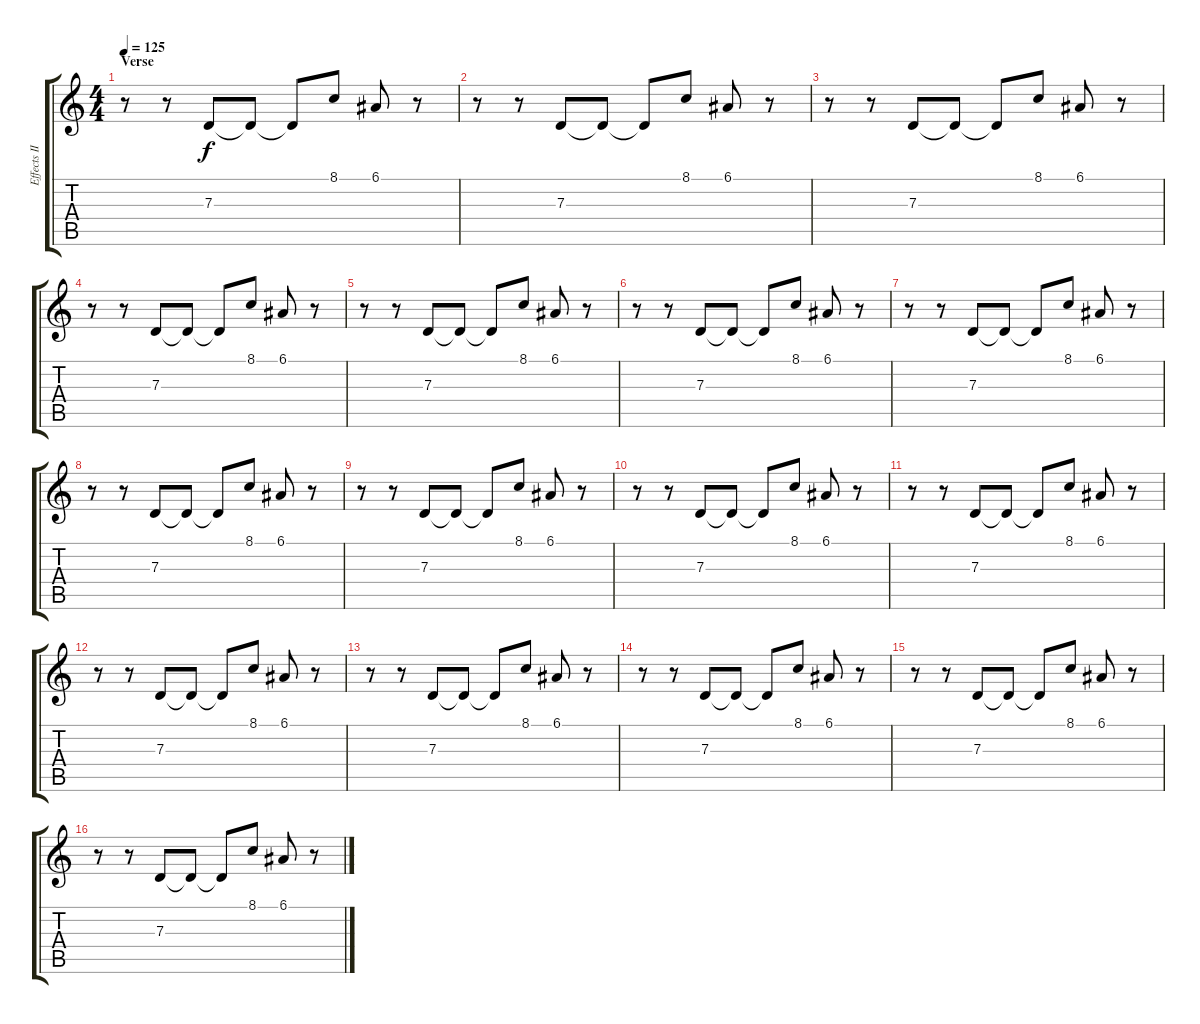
\track ("Effects II" "Effects II") {instrument pad5bowed}
\staff {score tabs}
\tuning (E4 B3 G3 D3 A2 E2) {hide}
\ts (4 4)
\section ("" "Verse")
\tempo 125
\clef g2
\ks c
r.8{dy f} r.8 7.3.8 7.3{t}.8 7.3{t}.8 8.1.8 6.1.8 r.8 |
r.8 r.8 7.3.8 7.3{t}.8 7.3{t}.8 8.1.8 6.1.8 r.8 |
r.8 r.8 7.3.8 7.3{t}.8 7.3{t}.8 8.1.8 6.1.8 r.8 |
r.8 r.8 7.3.8 7.3{t}.8 7.3{t}.8 8.1.8 6.1.8 r.8 |
r.8 r.8 7.3.8 7.3{t}.8 7.3{t}.8 8.1.8 6.1.8 r.8 |
r.8 r.8 7.3.8 7.3{t}.8 7.3{t}.8 8.1.8 6.1.8 r.8 |
r.8 r.8 7.3.8 7.3{t}.8 7.3{t}.8 8.1.8 6.1.8 r.8 |
r.8 r.8 7.3.8 7.3{t}.8 7.3{t}.8 8.1.8 6.1.8 r.8 |
r.8 r.8 7.3.8 7.3{t}.8 7.3{t}.8 8.1.8 6.1.8 r.8 |
r.8 r.8 7.3.8 7.3{t}.8 7.3{t}.8 8.1.8 6.1.8 r.8 |
r.8 r.8 7.3.8 7.3{t}.8 7.3{t}.8 8.1.8 6.1.8 r.8 |
r.8 r.8 7.3.8 7.3{t}.8 7.3{t}.8 8.1.8 6.1.8 r.8 |
r.8 r.8 7.3.8 7.3{t}.8 7.3{t}.8 8.1.8 6.1.8 r.8 |
r.8 r.8 7.3.8 7.3{t}.8 7.3{t}.8 8.1.8 6.1.8 r.8 |
r.8 r.8 7.3.8 7.3{t}.8 7.3{t}.8 8.1.8 6.1.8 r.8 |
r.8 r.8 7.3.8 7.3{t}.8 7.3{t}.8 8.1.8 6.1.8 r.8
